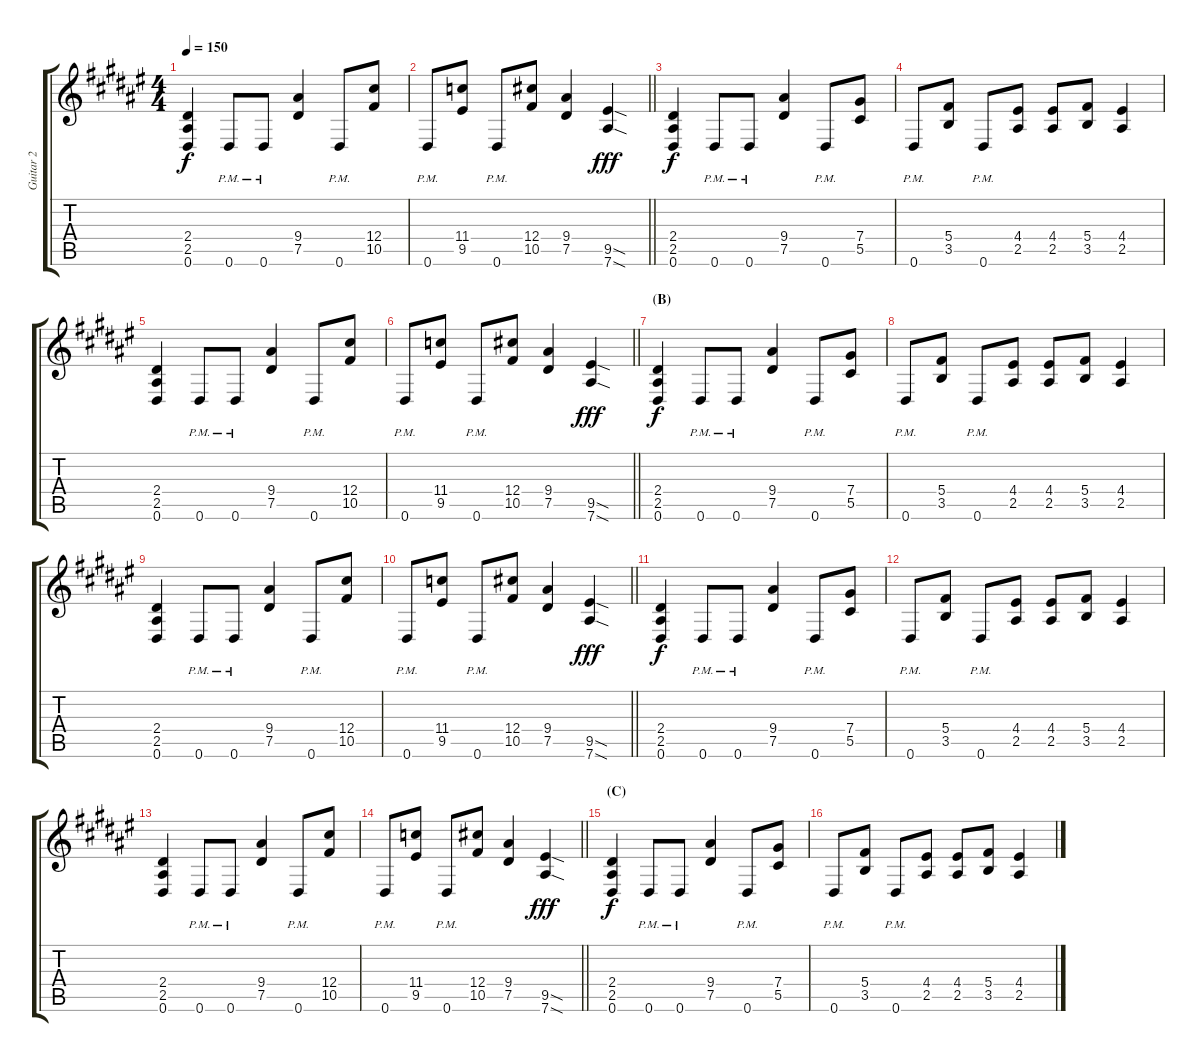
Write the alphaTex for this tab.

\track ("Guitar 2" "Guitar 2") {instrument distortionguitar}
\staff {score tabs}
\tuning (Eb4 Bb3 Gb3 Db3 Ab2 Eb2) {hide}
\ts (4 4)
\tempo 150
\clef g2
\ks f#
(2.4 2.5 0.6).4{dy f} 0.6{pm}.8 0.6{pm}.8 (9.4 7.5).4 0.6{pm}.8 (12.4 10.5).8 |
\barLineRight lightlight
0.6{pm}.8 (11.4 9.5).8 0.6{pm}.8 (12.4 10.5).8 (9.4 7.5).4 (9.5{sod} 7.6{sod}).4{dy fff} |
(2.4 2.5 0.6).4{dy f} 0.6{pm}.8 0.6{pm}.8 (9.4 7.5).4 0.6{pm}.8 (7.4 5.5).8 |
0.6{pm}.8 (5.4 3.5).8 0.6{pm}.8 (4.4 2.5).8 (4.4 2.5).8 (5.4 3.5).8 (4.4 2.5).4 |
(2.4 2.5 0.6).4 0.6{pm}.8 0.6{pm}.8 (9.4 7.5).4 0.6{pm}.8 (12.4 10.5).8 |
\barLineRight lightlight
0.6{pm}.8 (11.4 9.5).8 0.6{pm}.8 (12.4 10.5).8 (9.4 7.5).4 (9.5{sod} 7.6{sod}).4{dy fff} |
\section ("" "(B)")
(2.4 2.5 0.6).4{dy f} 0.6{pm}.8 0.6{pm}.8 (9.4 7.5).4 0.6{pm}.8 (7.4 5.5).8 |
0.6{pm}.8 (5.4 3.5).8 0.6{pm}.8 (4.4 2.5).8 (4.4 2.5).8 (5.4 3.5).8 (4.4 2.5).4 |
(2.4 2.5 0.6).4 0.6{pm}.8 0.6{pm}.8 (9.4 7.5).4 0.6{pm}.8 (12.4 10.5).8 |
\barLineRight lightlight
0.6{pm}.8 (11.4 9.5).8 0.6{pm}.8 (12.4 10.5).8 (9.4 7.5).4 (9.5{sod} 7.6{sod}).4{dy fff} |
(2.4 2.5 0.6).4{dy f} 0.6{pm}.8 0.6{pm}.8 (9.4 7.5).4 0.6{pm}.8 (7.4 5.5).8 |
0.6{pm}.8 (5.4 3.5).8 0.6{pm}.8 (4.4 2.5).8 (4.4 2.5).8 (5.4 3.5).8 (4.4 2.5).4 |
(2.4 2.5 0.6).4 0.6{pm}.8 0.6{pm}.8 (9.4 7.5).4 0.6{pm}.8 (12.4 10.5).8 |
\barLineRight lightlight
0.6{pm}.8 (11.4 9.5).8 0.6{pm}.8 (12.4 10.5).8 (9.4 7.5).4 (9.5{sod} 7.6{sod}).4{dy fff} |
\section ("" "(C)")
(2.4 2.5 0.6).4{dy f} 0.6{pm}.8 0.6{pm}.8 (9.4 7.5).4 0.6{pm}.8 (7.4 5.5).8 |
0.6{pm}.8 (5.4 3.5).8 0.6{pm}.8 (4.4 2.5).8 (4.4 2.5).8 (5.4 3.5).8 (4.4 2.5).4
